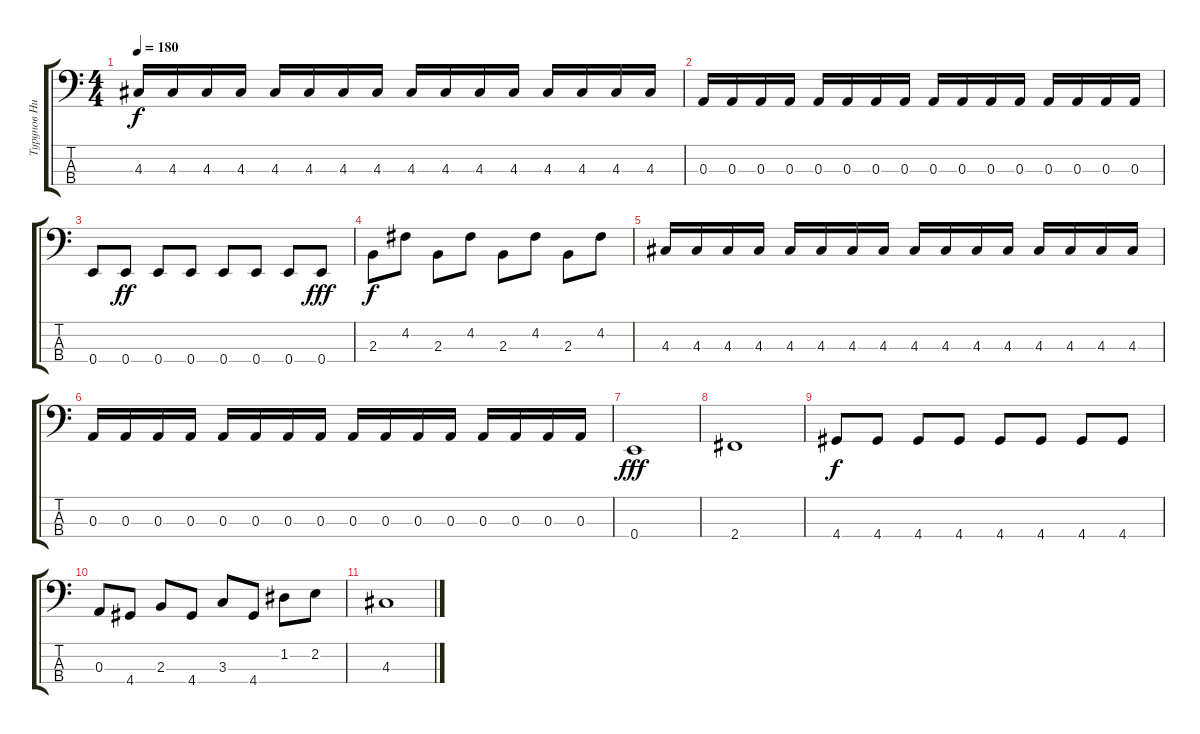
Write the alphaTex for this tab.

\track ("Турунов Николай" "Турунов Ни") {instrument electricbasspick}
\staff {score tabs}
\tuning (G2 D2 A1 E1) {hide}
\ts (4 4)
\tempo 180
\clef f4
\ks c
4.3.16{dy f} 4.3.16 4.3.16 4.3.16 4.3.16 4.3.16 4.3.16 4.3.16 4.3.16 4.3.16 4.3.16 4.3.16 4.3.16 4.3.16 4.3.16 4.3.16 |
0.3.16 0.3.16 0.3.16 0.3.16 0.3.16 0.3.16 0.3.16 0.3.16 0.3.16 0.3.16 0.3.16 0.3.16 0.3.16 0.3.16 0.3.16 0.3.16 |
0.4.8 0.4.8{dy ff} 0.4.8 0.4.8 0.4.8 0.4.8 0.4.8 0.4.8{dy fff} |
2.3.8{dy f} 4.2.8 2.3.8 4.2.8 2.3.8 4.2.8 2.3.8 4.2.8 |
4.3.16 4.3.16 4.3.16 4.3.16 4.3.16 4.3.16 4.3.16 4.3.16 4.3.16 4.3.16 4.3.16 4.3.16 4.3.16 4.3.16 4.3.16 4.3.16 |
0.3.16 0.3.16 0.3.16 0.3.16 0.3.16 0.3.16 0.3.16 0.3.16 0.3.16 0.3.16 0.3.16 0.3.16 0.3.16 0.3.16 0.3.16 0.3.16 |
0.4.1{dy fff} |
2.4.1 |
4.4.8{dy f} 4.4.8 4.4.8 4.4.8 4.4.8 4.4.8 4.4.8 4.4.8 |
0.3.8 4.4.8 2.3.8 4.4.8 3.3.8 4.4.8 1.2.8 2.2.8 |
4.3.1
